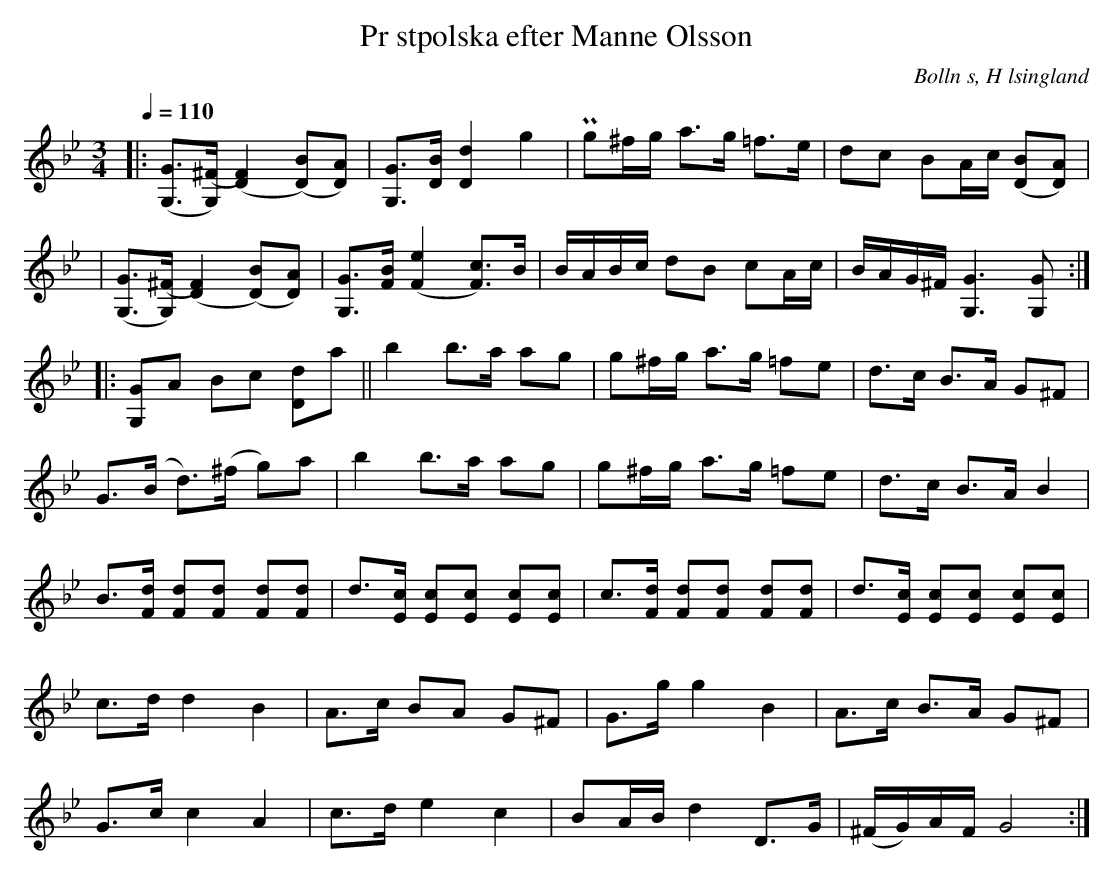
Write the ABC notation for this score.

X:1
T:Pr stpolska efter Manne Olsson
O:Bolln s, H lsingland
M:3/4
L:1/8
Q:1/4=110
K:Gm
|:[(G, G]>[G,) (^F] [F2) (D2] [(D) B][D) A]| [G, G]>[D B] [D2 d2] g2| Pg^f/g/ a>g =f>e | dc   BA/c/ [B (D][D) A]|
|[(G, G]>[G,) (^F] [F2) (D2] [(D) B][D) A]| [G, G]>[F B] [(F2 e2] [F) c]>B|B/A/B/c/  dB cA/c/  | B/A/G/^F/ [G,3 G3] [G, G] :|:
[G, G]A Bc [D d]a        || b2     b>a      ag         | g^f/g/ a>g =fe | d>c         B>A G^F  |
G>(B   d>)(^f   g)a        | b2     b>a      ag         | g^f/g/ a>g =fe | d>c         B>A B2   |
B>[Fd] [Fd][Fd] [Fd][Fd] | d>[Ec] [Ec][Ec] [Ec][Ec] | \
c>[Fd] [Fd][Fd] [Fd][Fd] | d>[Ec] [Ec][Ec] [Ec][Ec] |
c>d    d2       B2           | A>c    BA       G^F       | G>g    g2 B2     | A>c         B>A G^F  |
G>c    c2       A2           | c>d    e2       c2        | BA/B/  d2 D>G   | (^F/G/)A/F/ G4      :|
